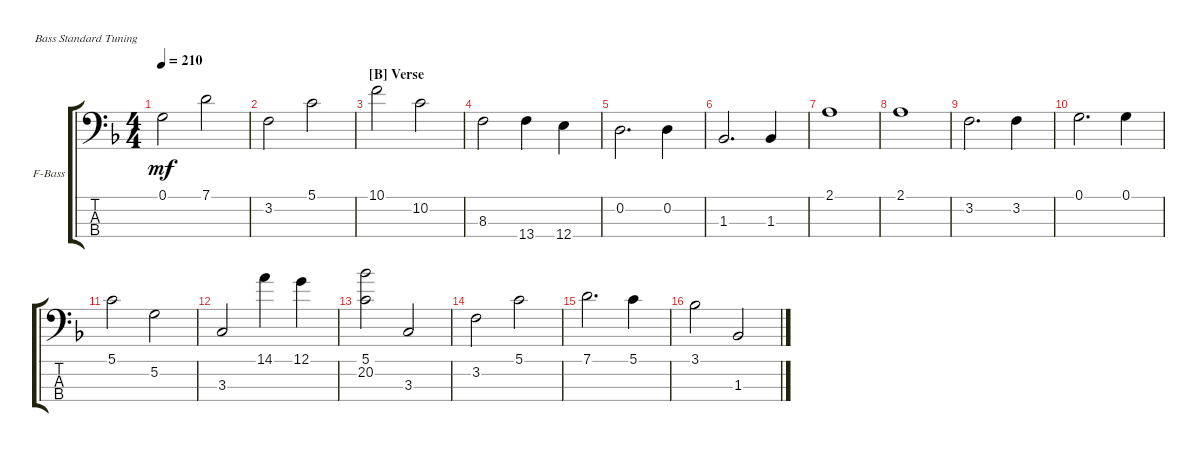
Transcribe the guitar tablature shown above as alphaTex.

\defaultSystemsLayout 4
\bracketExtendMode groupsimilarinstruments
\firstSystemTrackNameOrientation horizontal
\otherSystemsTrackNameOrientation horizontal
\track ("Fretless Bass" "F-Bass") {instrument fretlessbass}
\staff {score tabs}
\tuning (G2 D2 A1 E1)
\ts (4 4)
\tempo 210
\clef f4
\scale
0.333333
\ks f
0.1.2{dy mf} 7.1.2 |
3.2.2 5.1.2 |
\section ("B" "Verse")
10.1.2 10.2.2 |
8.3.2 13.4.4 12.4.4 |
0.2.2{d} 0.2.4 |
1.3.2{d} 1.3.4 |
2.1.1 |
2.1.1 |
3.2.2{d} 3.2.4 |
0.1.2{d} 0.1.4 |
5.1.2 5.2.2 |
3.3.2 14.1.4 12.1.4 |
(5.1 20.2).2 3.3.2 |
3.2.2 5.1.2 |
7.1.2{d} 5.1.4 |
3.1.2 1.3.2
